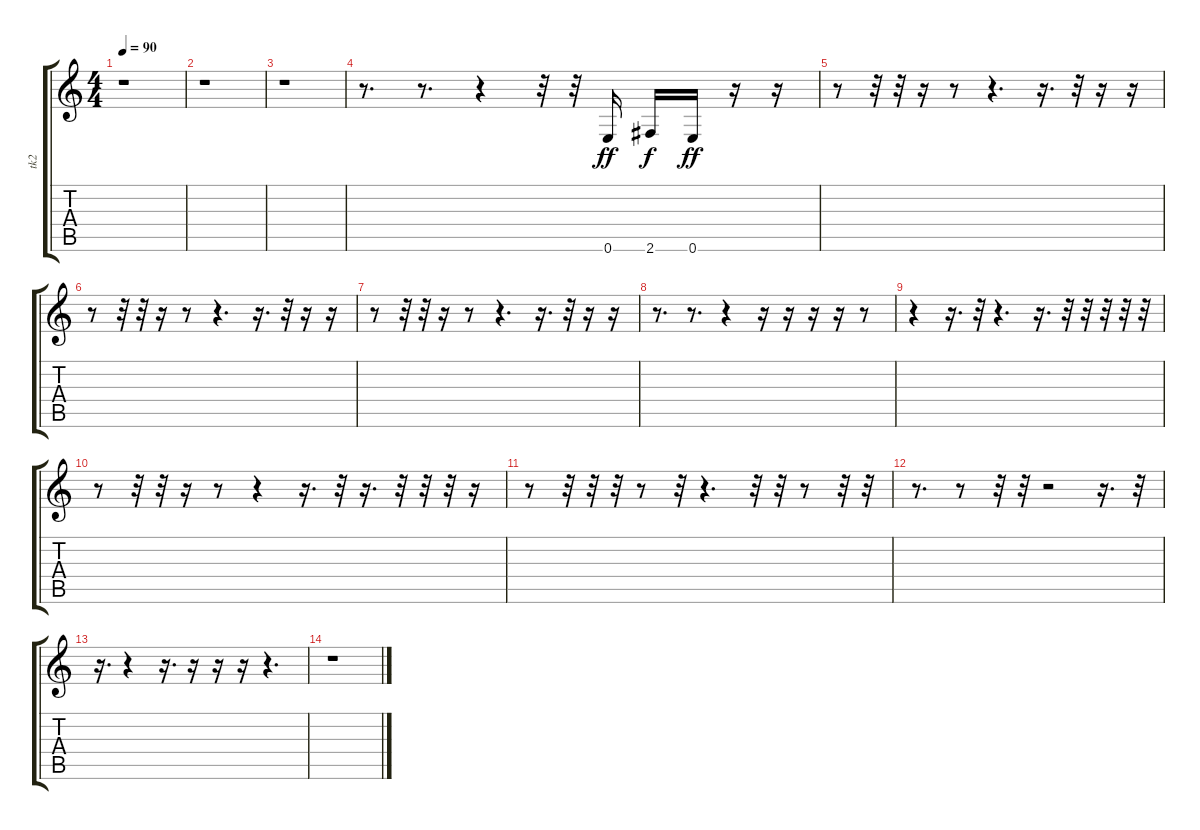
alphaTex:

\track ("tk2" "tk2") {instrument electricbassfinger}
\staff {score tabs}
\tuning (E4 B3 G3 D3 A2 E2) {hide}
\ts (4 4)
\tempo 90
\clef g2
\ks c
r.1{dy ff} |
r.1 |
r.1 |
r.8{d} r.8{d} r.4 r.32 r.32 0.6.16 2.6.16{dy f} 0.6.16{dy ff} r.16 r.16 |
r.8 r.32 r.32 r.16 r.8 r.4{d} r.16{d} r.32 r.16 r.16 |
r.8 r.32 r.32 r.16 r.8 r.4{d} r.16{d} r.32 r.16 r.16 |
r.8 r.32 r.32 r.16 r.8 r.4{d} r.16{d} r.32 r.16 r.16 |
r.8{d} r.8{d} r.4 r.16 r.16 r.16 r.16 r.8 |
r.4 r.16{d} r.32 r.4{d} r.16{d} r.32 r.32 r.32 r.32 r.32 |
r.8 r.32 r.32 r.16 r.8 r.4 r.16{d} r.32 r.16{d} r.32 r.32 r.32 r.16 |
r.8 r.32 r.32 r.32 r.8 r.32 r.4{d} r.32 r.32 r.8 r.32 r.32 |
r.8{d} r.8 r.32 r.32 r.2 r.16{d} r.32 |
r.16{d} r.4 r.16{d} r.16 r.16 r.16 r.4{d} |
r.1
